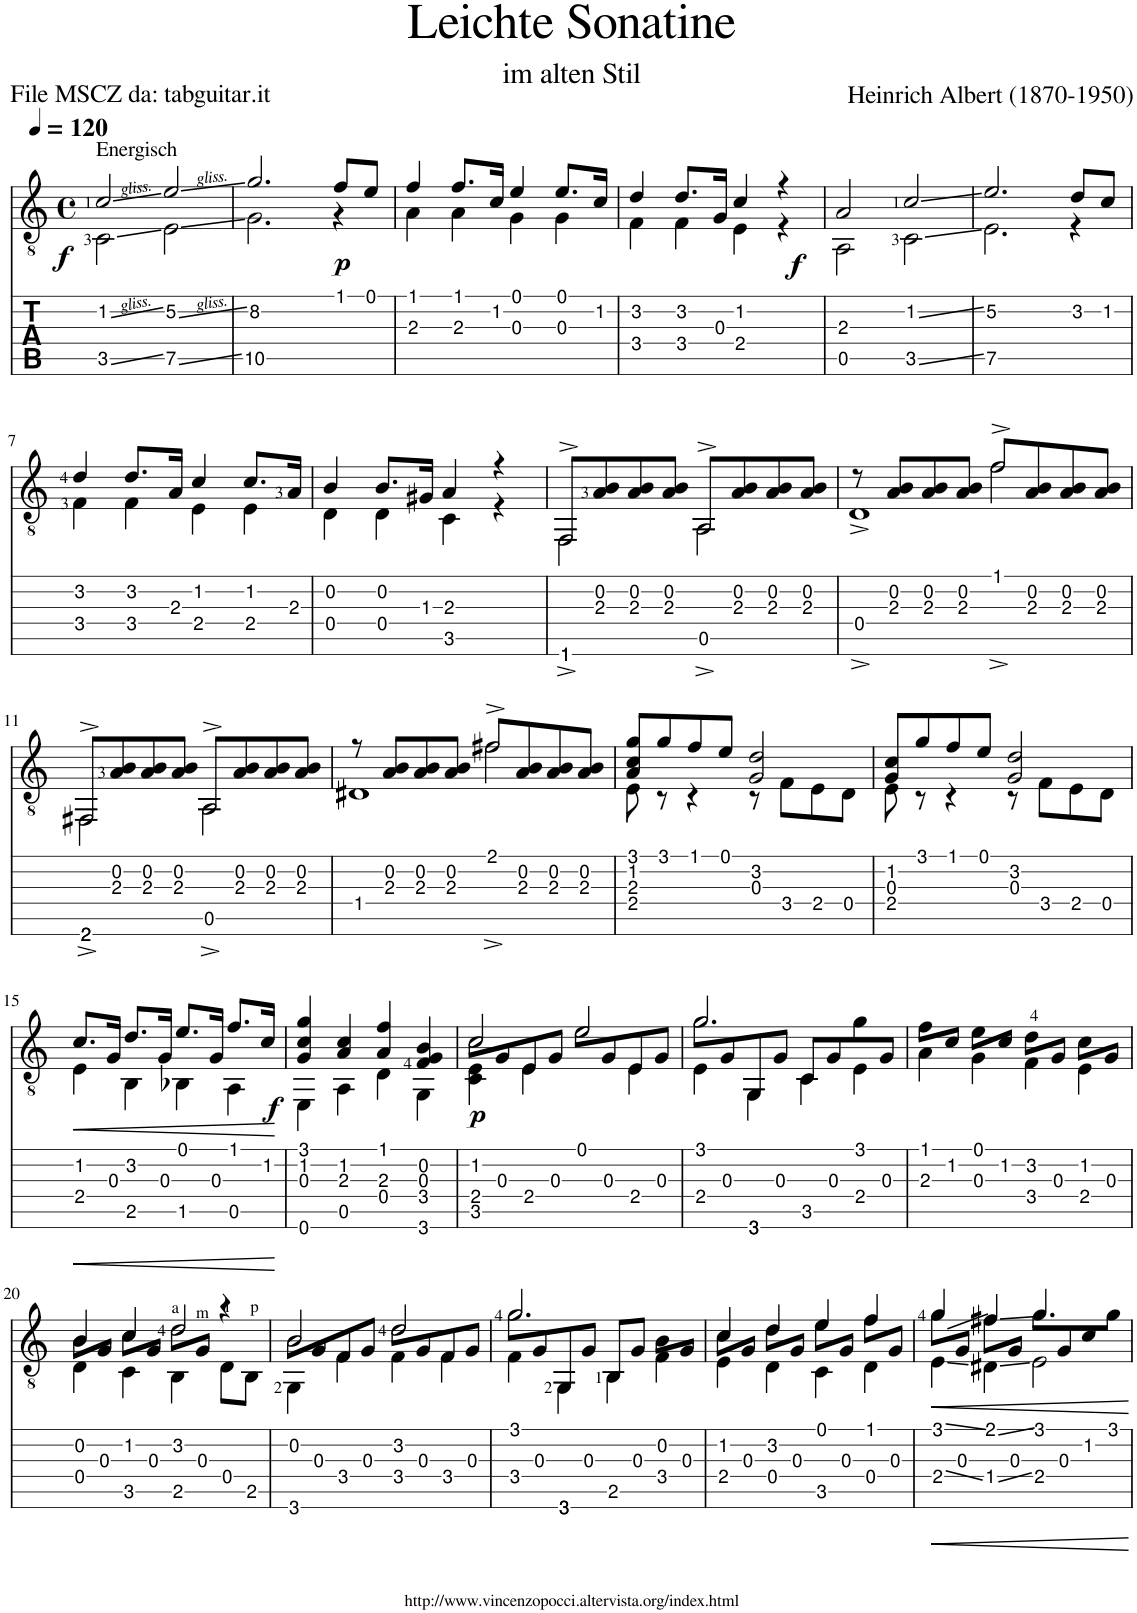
**kern	**kern	**dynam
*part1	*part1	*part1
*staff2	*staff1	*staff1/2
*I"Guitar	*	*
*I'Guit.	*	*
*stria6	*	*
*	*clefGv2	*
*k[]	*k[]	*
*M4/4	*M4/4	*
*met(c)	*met(c)	*
*MM120	*MM120	*
=1	=1	=1
*^	*^	*
!	!	!LO:TX:a:t=Energisch	!	!
!	!	!	!	!LO:DY:b
2c	2C	2c/	2C\	f
2e	2E	2e/	2E\	.
=2	=2	=2	=2	=2
2.g	2.G	2.g/	2.G\	.
!	!	!	!	!LO:DY:b
8fL	4r	8f/L	4r	p
8eJ	.	8e/J	.	.
=3	=3	=3	=3	=3
4f	4A	4f/	4A\	.
8.fL	4A	8.f/L	4A\	.
16cJk	.	16c/Jk	.	.
4e	4G	4e/	4G\	.
8.eL	4G	8.e/L	4G\	.
16cJk	.	16c/Jk	.	.
=4	=4	=4	=4	=4
4d	4F	4d/	4F\	.
8.dL	4F	8.d/L	4F\	.
16GJk	.	16G/Jk	.	.
4c	4E	4c/	4E\	.
!	!	!	!	!LO:DY:b
4r	4r	4r	4r	f
=5	=5	=5	=5	=5
2A	2AA	2A/	2AA\	.
2c	2C	2c/	2C\	.
=6	=6	=6	=6	=6
2.e	2.E	2.e/	2.E\	.
8dL	4r	8d/L	4r	.
8cJ	.	8c/J	.	.
!!LO:LB:g=z	!!
=7	=7	=7	=7	=7
4d	4F	4d/	4F\	.
8.dL	4F	8.d/L	4F\	.
16AJk	.	16A/Jk	.	.
4c	4E	4c/	4E\	.
8.cL	4E	8.c/L	4E\	.
16AJk	.	16A/Jk	.	.
=8	=8	=8	=8	=8
4B	4D	4B/	4D\	.
8.BL	4D	8.B/L	4D\	.
16G#Jk	.	16G#X/Jk	.	.
4A	4C	4A/	4C\	.
4r	4r	4r	4r	.
=9	=9	=9	=9	=9
!	!	!LO:N:head=open	!	!
8FF^L	2FF	8FF^/L	2FF\	.
8A\ 8B\J	.	8A/ 8B/	.	.
8A\ 8B\L	.	8A/ 8B/	.	.
8A\ 8B\J	.	8A/ 8B/J	.	.
!	!	!LO:N:head=open	!	!
8AA^L	2AA	8AA^/L	2AA\	.
8A\ 8B\J	.	8A/ 8B/	.	.
8A\ 8B\L	.	8A/ 8B/	.	.
8A\ 8B\J	.	8A/ 8B/J	.	.
=10	=10	=10	=10	=10
*	*^	*	*^	*
8r	1D^	2ryy	8r	1D^	2ryy	.
8A 8B	.	.	8A/ 8B/L	.	.	.
8A\ 8B\L	.	.	8A/ 8B/	.	.	.
8A\ 8B\J	.	.	8A/ 8B/J	.	.	.
!	!	!	!LO:N:head=open	!	!	!
8f^L	.	2f	8f^/L	.	2f\	.
8A\ 8B\J	.	.	8A/ 8B/	.	.	.
8A\ 8B\L	.	.	8A/ 8B/	.	.	.
8A\ 8B\J	.	.	8A/ 8B/J	.	.	.
*	*v	*v	*	*	*	*
*	*	*v	*v	*v	*
!!LO:LB:g=z
=11	=11	=11	=11
!	!	!LO:N:head=open	!
*	*	*^	*
8FF#^L	2FF#	8FF#X^/L	2FF#\	.
8A\ 8B\J	.	8A/ 8B/	.	.
8A\ 8B\L	.	8A/ 8B/	.	.
8A\ 8B\J	.	8A/ 8B/J	.	.
!	!	!LO:N:head=open	!	!
8AA^L	2AA	8AA^/L	2AA\	.
8A\ 8B\J	.	8A/ 8B/	.	.
8A\ 8B\L	.	8A/ 8B/	.	.
8A\ 8B\J	.	8A/ 8B/J	.	.
=12	=12	=12	=12	=12
*	*^	*	*^	*
8r	2ryy	1D#	8r	2ryy	1D#X	.
8A 8B	.	.	8A/ 8B/L	.	.	.
8A\ 8B\L	.	.	8A/ 8B/	.	.	.
8A\ 8B\J	.	.	8A/ 8B/J	.	.	.
!	!	!	!LO:N:head=open	!	!	!
8f#^L	2f#	.	8f#X^/L	2f#\	.	.
8A\ 8B\J	.	.	8A/ 8B/	.	.	.
8A\ 8B\L	.	.	8A/ 8B/	.	.	.
8A\ 8B\J	.	.	8A/ 8B/J	.	.	.
*	*v	*v	*	*	*	*
*	*	*	*v	*v	*
=13	=13	=13	=13	=13
8A\ 8c\ 8g\L	8E	8A/ 8c/ 8g/L	8E\	.
8gJ	8r	8g/	8r	.
8fL	4r	8f/	4r	.
8eJ	.	8e/J	.	.
2G 2d	8r	2G/ 2d/	8r	.
.	8F	.	8F\L	.
.	8EL	.	8E\	.
.	8DJ	.	8D\J	.
=14	=14	=14	=14	=14
8G\ 8c\L	8E	8G/ 8c/L	8E\	.
8gJ	8r	8g/	8r	.
8fL	4r	8f/	4r	.
8eJ	.	8e/J	.	.
2G 2d	8r	2G/ 2d/	8r	.
.	8F	.	8F\L	.
.	8EL	.	8E\	.
.	8DJ	.	8D\J	.
!!LO:LB:g=z	!!
=15	=15	=15	=15	=15
!	!	!	!	!LO:HP:b
8.cL	4E	8.c/L	4E\	<
16GJk	.	16G/Jk	.	.
8.dL	4BB	8.d/L	4BB\	.
16GJk	.	16G/Jk	.	.
8.eL	4BB-	8.e/L	4BB-X\	.
16GJk	.	16G/Jk	.	.
8.fL	4AA	8.f/L	4AA\	.
16cJk	.	16c/Jk	.	.
*v	*v	*	*	*
*	*v	*v	*
.	.	[
=16	=16	=16
*^	*^	*
!	!	!	!	!LO:DY:b
4G 4c 4g	4EE	4G/ 4c/ 4g/	4EE\	f
4A 4c	4AA	4A/ 4c/	4AA\	.
4A 4f	4D	4A/ 4f/	4D\	.
4F 4G 4B	4GG	4F/ 4G/ 4B/	4GG\	.
=17	=17	=17	=17	=17
*	*^	*	*	*
!	!	!	!LO:N:head=open	!	!LO:DY:b
*	*	*	*	*^	*
8cL	4C 4E	2c	8c\L	4C\ 4E\	2c/	p
8GJ	.	.	8G/	.	.	.
8EL	4E	.	8E/	4E\	.	.
8GJ	.	.	8G/J	.	.	.
!	!	!	!LO:N:head=open	!	!	!
8eL	4ryy	2e	8e\L	4ryy	2e/	.
8GJ	.	.	8G/	.	.	.
8EL	4E	.	8E/	4E\	.	.
8GJ	.	.	8G/J	.	.	.
=18	=18	=18	=18	=18	=18	=18
!	!	!	!LO:N:head=open	!	!	!
8gL	4E	2.g	8g\L	4E\	2.g/	.
8GJ	.	.	8G/	.	.	.
8GGL	4GG	.	8GG/	4GG\	.	.
8GJ	.	.	8G/J	.	.	.
8CL	4C	.	8C/L	4C\	.	.
8GJ	.	.	8G/	.	.	.
8gL	4E	4ryy	8g\	4E\	4ryy	.
8GJ	.	.	8G/J	.	.	.
*	*v	*v	*	*	*	*
*	*	*	*v	*v	*
=19	=19	=19	=19	=19
8fL	4A	8f\L	4A\	.
8cJ	.	8c/J	.	.
8eL	4G	8e\L	4G\	.
8cJ	.	8c/J	.	.
8dL	4F	8d\L	4F\	.
8GJ	.	8G/J	.	.
8cL	4E	8c\L	4E\	.
8GJ	.	8G/J	.	.
!!LO:LB:g=z
=20	=20	=20	=20	=20
*	*^	*	*^	*
8BL	4D	4B	8B\L	4D\	4B/	.
8GJ	.	.	8G/J	.	.	.
8cL	4C	4c	8c\L	4C\	4c/	.
8GJ	.	.	8G/J	.	.	.
!	!	!	!LO:N:head=open	!	!	!
8dL	4BB	2d	8d\L	4BB\	2d/	.
8GJ	.	.	8G/J	.	.	.
4r	8DL	.	4r	8D\L	.	.
.	8BBJ	.	.	8BB\J	.	.
=21	=21	=21	=21	=21	=21	=21
!	!	!	!LO:N:head=open	!	!	!
8BL	4GG	2B	8B\L	4GG\	2B/	.
8GJ	.	.	8G/	.	.	.
8FL	4F	.	8F/	4F\	.	.
8GJ	.	.	8G/J	.	.	.
!	!	!	!LO:N:head=open	!	!	!
8dL	4F	2d	8d\L	4F\	2d/	.
8GJ	.	.	8G/	.	.	.
8FL	4F	.	8F/	4F\	.	.
8GJ	.	.	8G/J	.	.	.
=22	=22	=22	=22	=22	=22	=22
!	!	!	!LO:N:head=open	!	!	!
8gL	4F	2.g	8g\L	4F\	2.g/	.
8GJ	.	.	8G/	.	.	.
8GGL	4GG	.	8GG/	4GG\	.	.
8GJ	.	.	8G/J	.	.	.
8BBL	4BB	.	8BB/L	4BB\	.	.
8GJ	.	.	8G/J	.	.	.
8BL	4F	4ryy	8B\L	4F\	4ryy	.
8GJ	.	.	8G/J	.	.	.
=23	=23	=23	=23	=23	=23	=23
8cL	4E	4c	8c\L	4E\	4c/	.
8GJ	.	.	8G/J	.	.	.
8dL	4D	4d	8d\L	4D\	4d/	.
8GJ	.	.	8G/J	.	.	.
8eL	4C	4e	8e\L	4C\	4e/	.
8GJ	.	.	8G/J	.	.	.
8fL	4D	4f	8f\L	4D\	4f/	.
8GJ	.	.	8G/J	.	.	.
=24	=24	=24	=24	=24	=24	=24
8gL	4E	4g	8g\L	4E\	4g/	.
8GJ	.	.	8G/J	.	.	.
8f#L	4D#	4f#	8f#X\L	4D#X\	4f#/	.
8GJ	.	.	8G/J	.	.	.
8gL	2E	4.g	8g\L	2E\	4.g/	.
8GJ	.	.	8G/	.	.	.
8cL	.	.	8c/	.	.	.
8gJ	.	8ryy	8g\J	.	8ryy	.
*v	*v	*v	*	*	*	*
*	*v	*v	*v	*
=	=	=
*-	*-	*-
